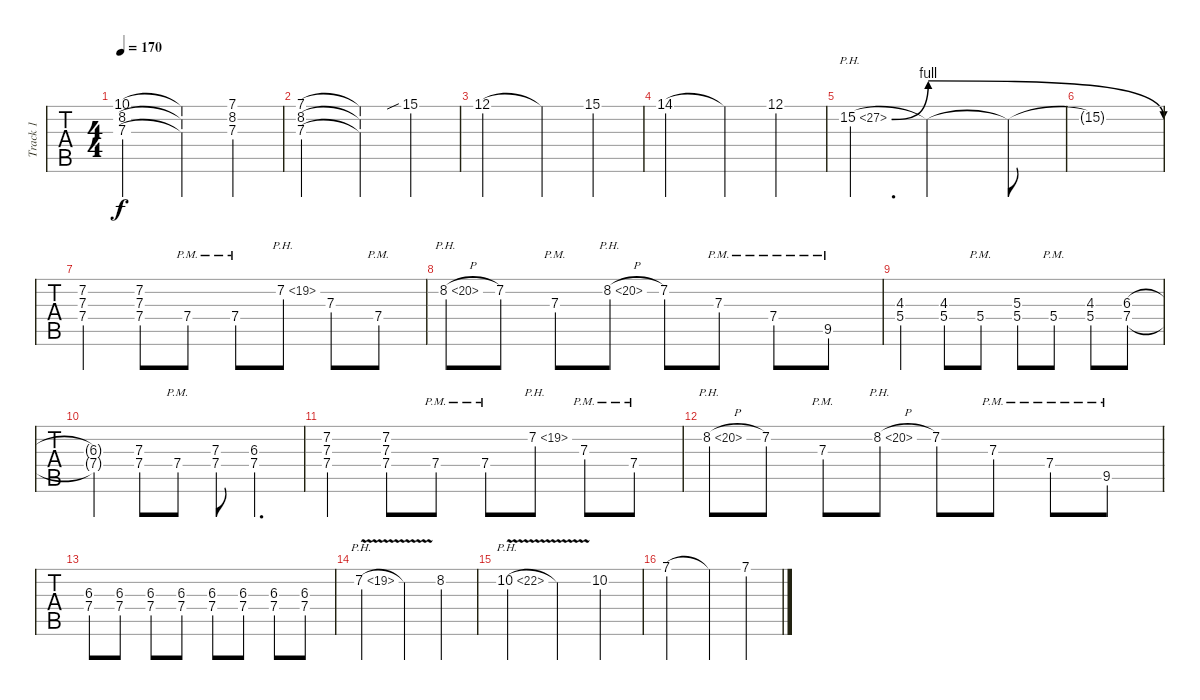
\track ("Track 1" "Track 1") {instrument distortionguitar}
\staff {tabs}
\tuning (E4 B3 G3 D3 A2 E2) {hide}
\ts (4 4)
\tempo 170
\clef g2
\ks c
(10.1 8.2 7.3).2{dy f} (10.1{t} 8.2{t} 7.3{t}).4 (7.1 8.2 7.3).4 |
(7.1 8.2 7.3).2 (7.1{t} 8.2{t} 7.3{t}).4 15.1{sib}.4 |
12.1.2 12.1{t}.4 15.1.4 |
14.1.2 14.1{t}.4 12.1.4 |
15.2{be (bend 0 0 60 4) ph 12}.4{d} 15.2{be (release 0 4 60 0) t}.2 15.2{t}.8 |
15.2{t}.1 |
(7.2 7.3 7.4).4 (7.2 7.3 7.4).8 7.4{pm}.8 7.4{pm}.8 7.2{ph 12}.8 7.3.8 7.4{pm}.8 |
8.2{ph 12 h}.8 7.2.8 7.3{pm}.8 8.2{ph 12 h}.8 7.2.8 7.3{pm}.8 7.4{pm}.8 9.5{pm}.8 |
(4.3 5.4).4 (4.3 5.4).8 5.4{pm}.8 (5.3 5.4).8 5.4{pm}.8 (4.3 5.4).8 (6.3 7.4).8 |
(6.3{t} 7.4{t}).4 (7.3 7.4).8 7.4{pm}.8 (7.3 7.4).8 (6.3 7.4).4{d} |
(7.2 7.3 7.4).4 (7.2 7.3 7.4).8 7.4{pm}.8 7.4{pm}.8 7.2{ph 12}.8 7.3{pm}.8 7.4{pm}.8 |
8.2{ph 12 h}.8 7.2.8 7.3{pm}.8 8.2{ph 12 h}.8 7.2.8 7.3{pm}.8 7.4{pm}.8 9.5{pm}.8 |
(6.3 7.4).8 (6.3 7.4).8 (6.3 7.4).8 (6.3 7.4).8 (6.3 7.4).8 (6.3 7.4).8 (6.3 7.4).8 (6.3 7.4).8 |
7.2{ph 12 v}.2 7.2{t}.4 8.2.4 |
10.2{ph 12 v}.2 10.2{t}.4 10.2.4 |
7.1.2 7.1{t}.4 7.1.4
